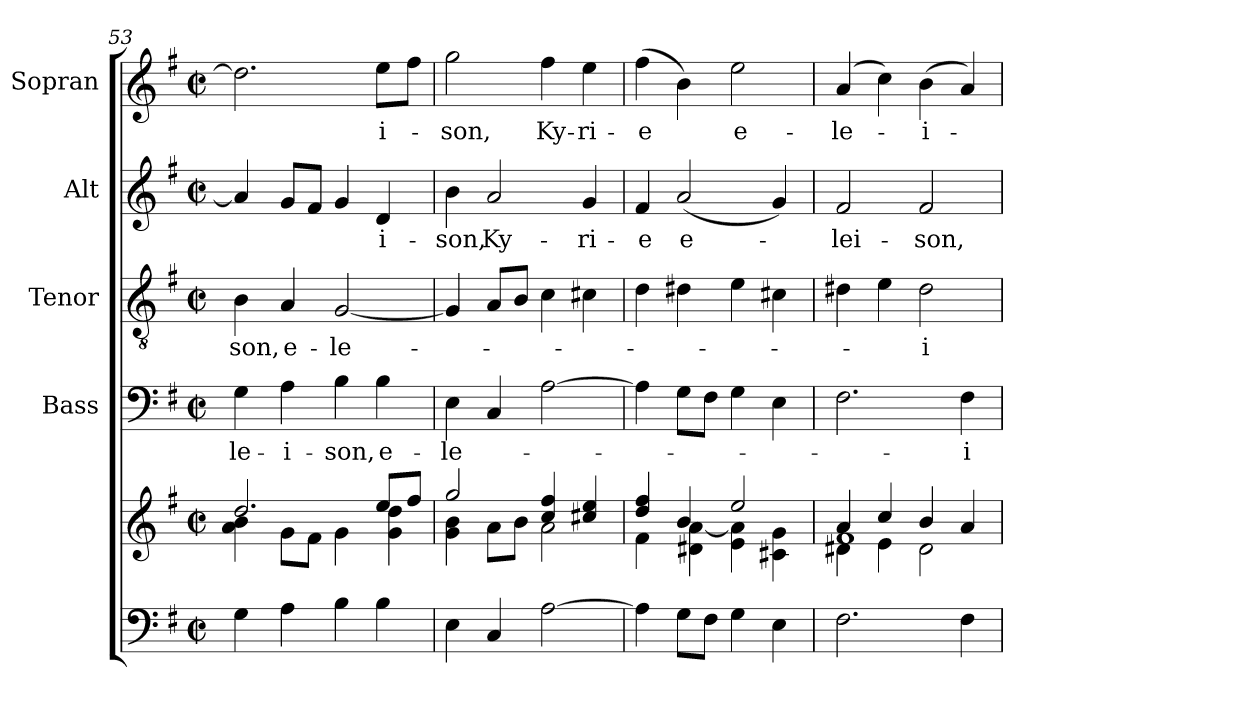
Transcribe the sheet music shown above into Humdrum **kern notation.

**kern	**kern	**kern	**text	**kern	**text	**kern	**text	**kern	**text
*part5	*part5	*part4	*part4	*part3	*part3	*part2	*part2	*part1	*part1
*staff6	*staff5	*staff4	*staff4	*staff3	*staff3	*staff2	*staff2	*staff1	*staff1
*	*	*I"Bass	*	*I"Tenor	*	*I"Alt	*	*I"Sopran	*
*	*	*I'B.	*	*I'T.	*	*I'A.	*	*I'S.	*
*clefF4	*clefG2	*clefF4	*	*clefGv2	*	*clefG2	*	*clefG2	*
*k[f#]	*k[f#]	*k[f#]	*	*k[f#]	*	*k[f#]	*	*k[f#]	*
*G:	*G:	*G:	*	*G:	*	*G:	*	*G:	*
*M2/2	*M2/2	*M2/2	*	*M2/2	*	*M2/2	*	*M2/2	*
*met(c|)	*met(c|)	*met(c|)	*	*met(c|)	*	*met(c|)	*	*met(c|)	*
=53	=53	=53	=53	=53	=53	=53	=53	=53	=53
*	*^	*	*	*	*	*	*	*	*
!	!	!	!	!LO:LY:b	!	!LO:LY:b	!	!	!	!
4G\	2.dd/	4a\ 4b\	4G\	-le-	4B\	-son,	4a/]	.	2.dd\]	.
!	!	!	!	!LO:LY:b	!	!LO:LY:b	!	!	!	!
4A\	.	8g\L	4A\	-i-	4A/	e-	8g/L	.	.	.
.	.	8f#\J	.	.	.	.	8f#/J	.	.	.
!	!	!	!	!LO:LY:b	!	!LO:LY:b	!	!	!	!
4B\	.	4g\	4B\	-son,	[2G/	-le-	4g/	.	.	.
!	!	!	!	!LO:LY:b	!	!	!	!LO:LY:b	!	!LO:LY:b
4B\	8ee/L	4g\ 4dd\	4B\	e-	.	.	4d/	-i-	8ee\L	-i-
.	8ff#/J	.	.	.	.	.	.	.	8ff#\J	.
!!LO:LB:g=z
=54	=54	=54	=54	=54	=54	=54	=54	=54	=54	=54
!	!	!	!	!LO:LY:b	!	!	!	!LO:LY:b	!	!LO:LY:b
4E\	2gg/	4g\ 4b\	4E\	-le-	4G/]	.	4b\	-son,	2gg\	-son,
!	!	!	!	!	!	!	!	!LO:LY:b	!	!
4C/	.	8a\L	4C/	.	8A/L	.	2a/	Ky-	.	.
.	.	8b\J	.	.	8B/J	.	.	.	.	.
!	!	!	!	!	!	!	!	!	!	!LO:LY:b
[2A\	4cc/ 4ff#/	2a\	[2A\	.	4c\	.	.	.	4ff#\	Ky-
!	!	!	!	!	!	!	!	!LO:LY:b	!	!LO:LY:b
.	4cc#X/ 4ee/	.	.	.	4c#X\	.	4g/	-ri-	4ee\	-ri-
=55	=55	=55	=55	=55	=55	=55	=55	=55	=55	=55
!	!	!	!	!	!	!	!	!LO:LY:b	!	!LO:LY:b
4A\]	4dd/ 4ff#/	4f#\	4A\]	.	4d\	.	4f#/	-e	(>4ff#\	-e
!	!	!	!	!	!	!	!	!LO:LY:b	!	!
8G\L	4b/	4d#X\ [<4a\	8G\L	.	4d#X\	.	(<2a/	e-	4b\)	.
8F#\J	.	.	8F#\J	.	.	.	.	.	.	.
!	!	!	!	!	!	!	!	!	!	!LO:LY:b
4G\	2ee/	4e\ 4a\]	4G\	.	4e\	.	.	.	2ee\	e-
4E\	.	4c#X\ 4g\	4E\	.	4c#X\	.	4g/)	.	.	.
=56	=56	=56	=56	=56	=56	=56	=56	=56	=56	=56
*	*	*^	*	*	*	*	*	*	*	*
!	!	!	!	!	!	!	!	!	!LO:LY:b	!	!LO:LY:b
2.F#\	4a/	4d#X\	1f#	2.F#\	.	4d#X\	.	2f#/	-lei-	(4a/	-le-
.	4cc/	4e\	.	.	.	4e\	.	.	.	4cc\)	.
!	!	!	!	!	!	!	!LO:LY:b	!	!LO:LY:b	!	!LO:LY:b
.	4b/	2d#\	.	.	.	2d#\	-i-	2f#/	-son,	(>4b\	-i-
!	!	!	!	!	!LO:LY:b	!	!	!	!	!	!
4F#\	4a/	.	.	4F#\	-i-	.	.	.	.	4a/)	.
*	*v	*v	*v	*	*	*	*	*	*	*	*
=	=	=	=	=	=	=	=	=	=
*-	*-	*-	*-	*-	*-	*-	*-	*-	*-
